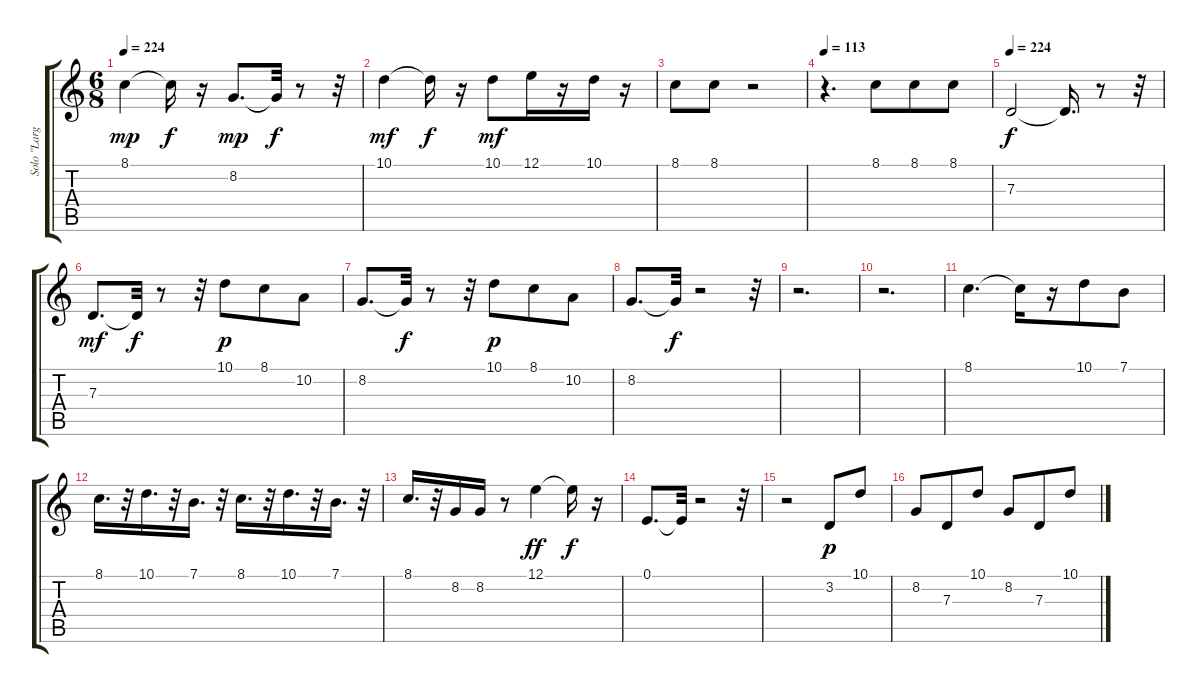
\track ("Solo \"Largo al Factotum\"" "Solo \"Larg") {instrument altosax}
\staff {score tabs}
\tuning (E4 B3 G3 D3 A2 E2) {hide}
\ts (6 8)
\tempo 224
\clef g2
\ks c
8.1.4{dy mp} 8.1{t}.16{dy f} r.16 8.2.8{d dy mp} 8.2{t}.32{dy f} r.8 r.32 |
10.1.4{dy mf} 10.1{t}.16{dy f} r.16 10.1.8{dy mf} 12.1.16 r.16 10.1.16 r.16 |
8.1.8 8.1.8 r.2 |
\tempo 113
r.4{d} 8.1.8 8.1.8 8.1.8 |
\tempo 224
7.3.2{dy f} 7.3{t}.16{d} r.8 r.32 |
7.3.8{d dy mf} 7.3{t}.32{dy f} r.8 r.32 10.1.8{dy p} 8.1.8 10.2.8 |
8.2.8{d} 8.2{t}.32{dy f} r.8 r.32 10.1.8{dy p} 8.1.8 10.2.8 |
8.2.8{d} 8.2{t}.32{dy f} r.2 r.32 |
r.2{d} |
r.2{d} |
8.1.4{d} 8.1{t}.16 r.16 10.1.8 7.1.8 |
8.1.16{d} r.32 10.1.16{d} r.32 7.1.16{d} r.32 8.1.16{d} r.32 10.1.16{d} r.32 7.1.16{d} r.32 |
8.1.16{d} r.32 8.2.16 8.2.16 r.8 12.1.4{dy ff} 12.1{t}.16{dy f} r.16 |
0.1.8{d} 0.1{t}.32 r.2 r.32 |
r.2 3.2.8{dy p} 10.1.8 |
8.2.8 7.3.8 10.1.8 8.2.8 7.3.8 10.1.8
